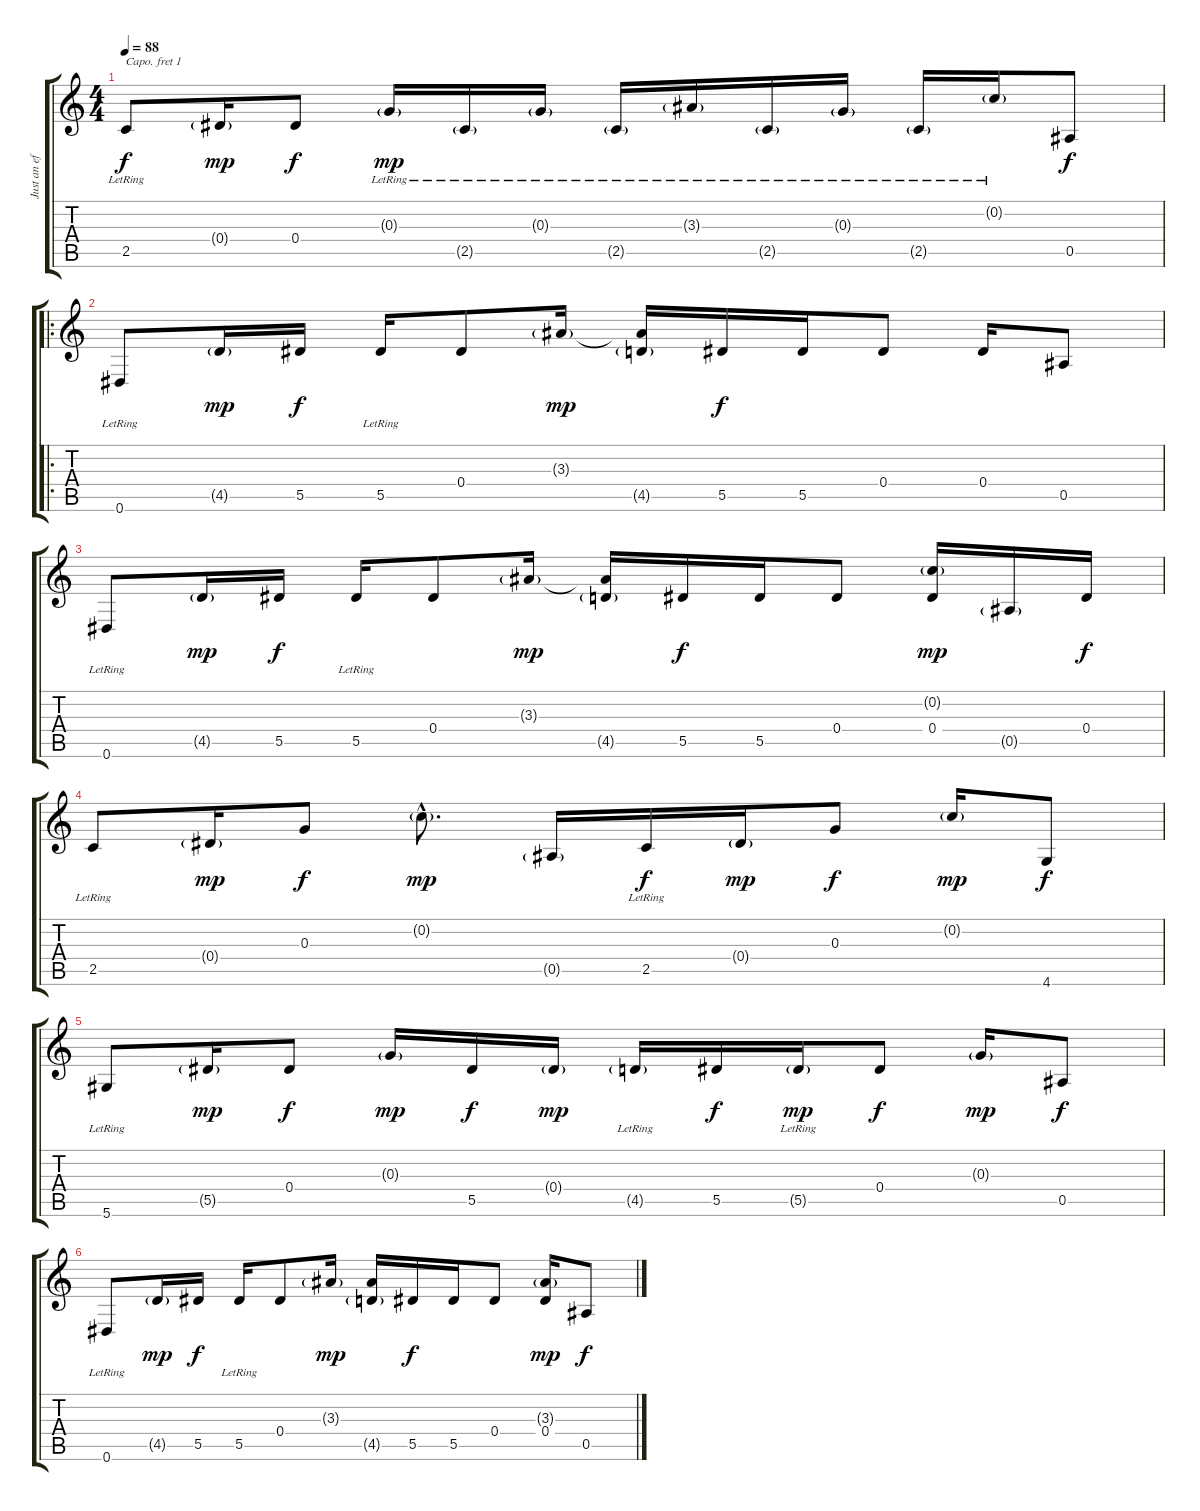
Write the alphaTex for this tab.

\track ("Just an effect to make it sound good." "Just an ef") {instrument electricguitarjazz}
\staff {score tabs}
\capo 1
\tuning (E4 B3 Gb3 D3 A2 D2) {hide}
\ts (4 4)
\tempo 88
\clef g2
\ks c
2.5{lr}.8{dy f} 0.4{g}.16{dy mp} 0.4.8{dy f} 0.3{g lr}.16{dy mp} 2.5{g lr}.16 0.3{g lr}.16 2.5{g lr}.16 3.3{g lr}.16 2.5{g lr}.16 0.3{g lr}.16 2.5{g lr}.16 0.2{g lr}.16 0.5.8{dy f} |
\ro
0.6{lr}.8 4.5{g}.16{dy mp} 5.5.16{dy f} 5.5{lr}.16 0.4.8 3.3{g}.16{dy mp} (3.3{t} 4.5{g}).16 5.5.16{dy f} 5.5.16 0.4.8 0.4.16 0.5.8 |
0.6{lr}.8 4.5{g}.16{dy mp} 5.5.16{dy f} 5.5{lr}.16 0.4.8 3.3{g}.16{dy mp} (3.3{t} 4.5{g}).16 5.5.16{dy f} 5.5.16 0.4.8 (0.2{g} 0.4).16{dy mp} 0.5{g}.16 0.4.16{dy f} |
2.5{lr}.8 0.4{g}.16{dy mp} 0.3.8{dy f} 0.2{g hac}.8{d dy mp} 0.5{g}.16 2.5{lr}.16{dy f} 0.4{g}.16{dy mp} 0.3.8{dy f} 0.2{g}.16{dy mp} 4.6.8{dy f} |
5.6{lr}.8 5.5{g}.16{dy mp} 0.4.8{dy f} 0.3{g}.16{dy mp} 5.5.16{dy f} 0.4{g}.16{dy mp} 4.5{g lr}.16 5.5.16{dy f} 5.5{g lr}.16{dy mp} 0.4.8{dy f} 0.3{g}.16{dy mp} 0.5.8{dy f} |
0.6{lr}.8 4.5{g}.16{dy mp} 5.5.16{dy f} 5.5{lr}.16 0.4.8 3.3{g}.16{dy mp} (3.3{t} 4.5{g}).16 5.5.16{dy f} 5.5.16 0.4.8 (3.3{g} 0.4).16{dy mp} 0.5.8{dy f}
